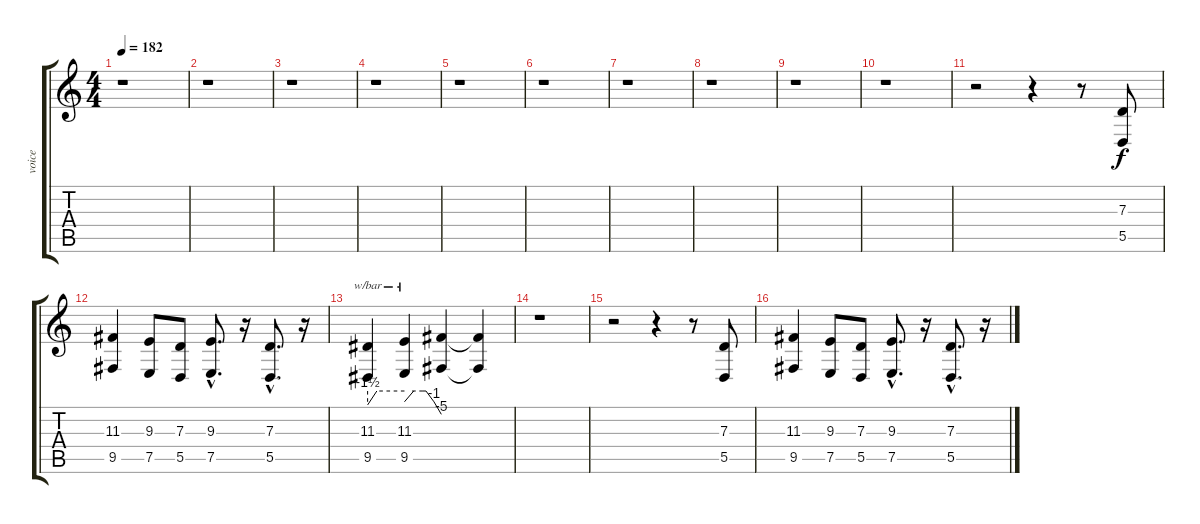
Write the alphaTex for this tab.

\track ("voice" "voice") {instrument lead2sawtooth}
\staff {score tabs}
\tuning (E4 B3 G3 D3 A2 E2) {hide}
\ts (4 4)
\tempo 182
\clef g2
\ks c
r.1{dy f} |
r.1 |
r.1 |
r.1 |
r.1 |
r.1 |
r.1 |
r.1 |
r.1 |
r.1 |
r.2 r.4 r.8 (7.3 5.5).8 |
(11.3 9.5).4 (9.3 7.5).8 (7.3 5.5).8 (9.3{hac} 7.5{hac}).8{d} r.16 (7.3{hac} 5.5{hac}).8{d} r.16 |
(11.3 9.5).4{tbe (custom default 0 -6 15 0 60 0)} (11.3 9.5).4{tbe (custom default 0 -4 15 0 30 0 35 0 48 -4 60 -20)} (11.3{t} 9.5{t}).4 (11.3{t} 9.5{t}).4 |
r.1 |
r.2 r.4 r.8 (7.3 5.5).8 |
(11.3 9.5).4 (9.3 7.5).8 (7.3 5.5).8 (9.3{hac} 7.5{hac}).8{d} r.16 (7.3{hac} 5.5{hac}).8{d} r.16
